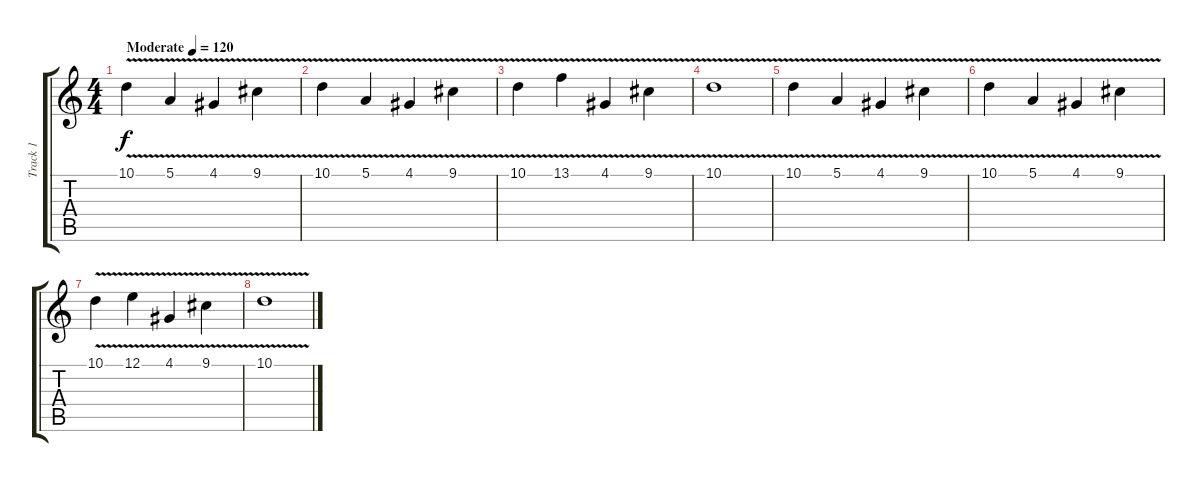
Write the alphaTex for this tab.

\track ("Track 1" "Track 1") {instrument lead1square}
\staff {score tabs}
\tuning (E4 B3 G3 D3 A2 E2) {hide}
\ts (4 4)
\tempo (120 "Moderate")
\clef g2
\ks c
10.1{v}.4{dy f instrument lead1square} 5.1{v}.4 4.1{v}.4 9.1{v}.4 |
10.1{v}.4 5.1{v}.4 4.1{v}.4 9.1{v}.4 |
10.1{v}.4 13.1{v}.4 4.1{v}.4 9.1{v}.4 |
10.1{v}.1 |
10.1{v}.4 5.1{v}.4 4.1{v}.4 9.1{v}.4 |
10.1{v}.4 5.1{v}.4 4.1{v}.4 9.1{v}.4 |
10.1{v}.4 12.1{v}.4 4.1{v}.4 9.1{v}.4 |
10.1{v}.1
